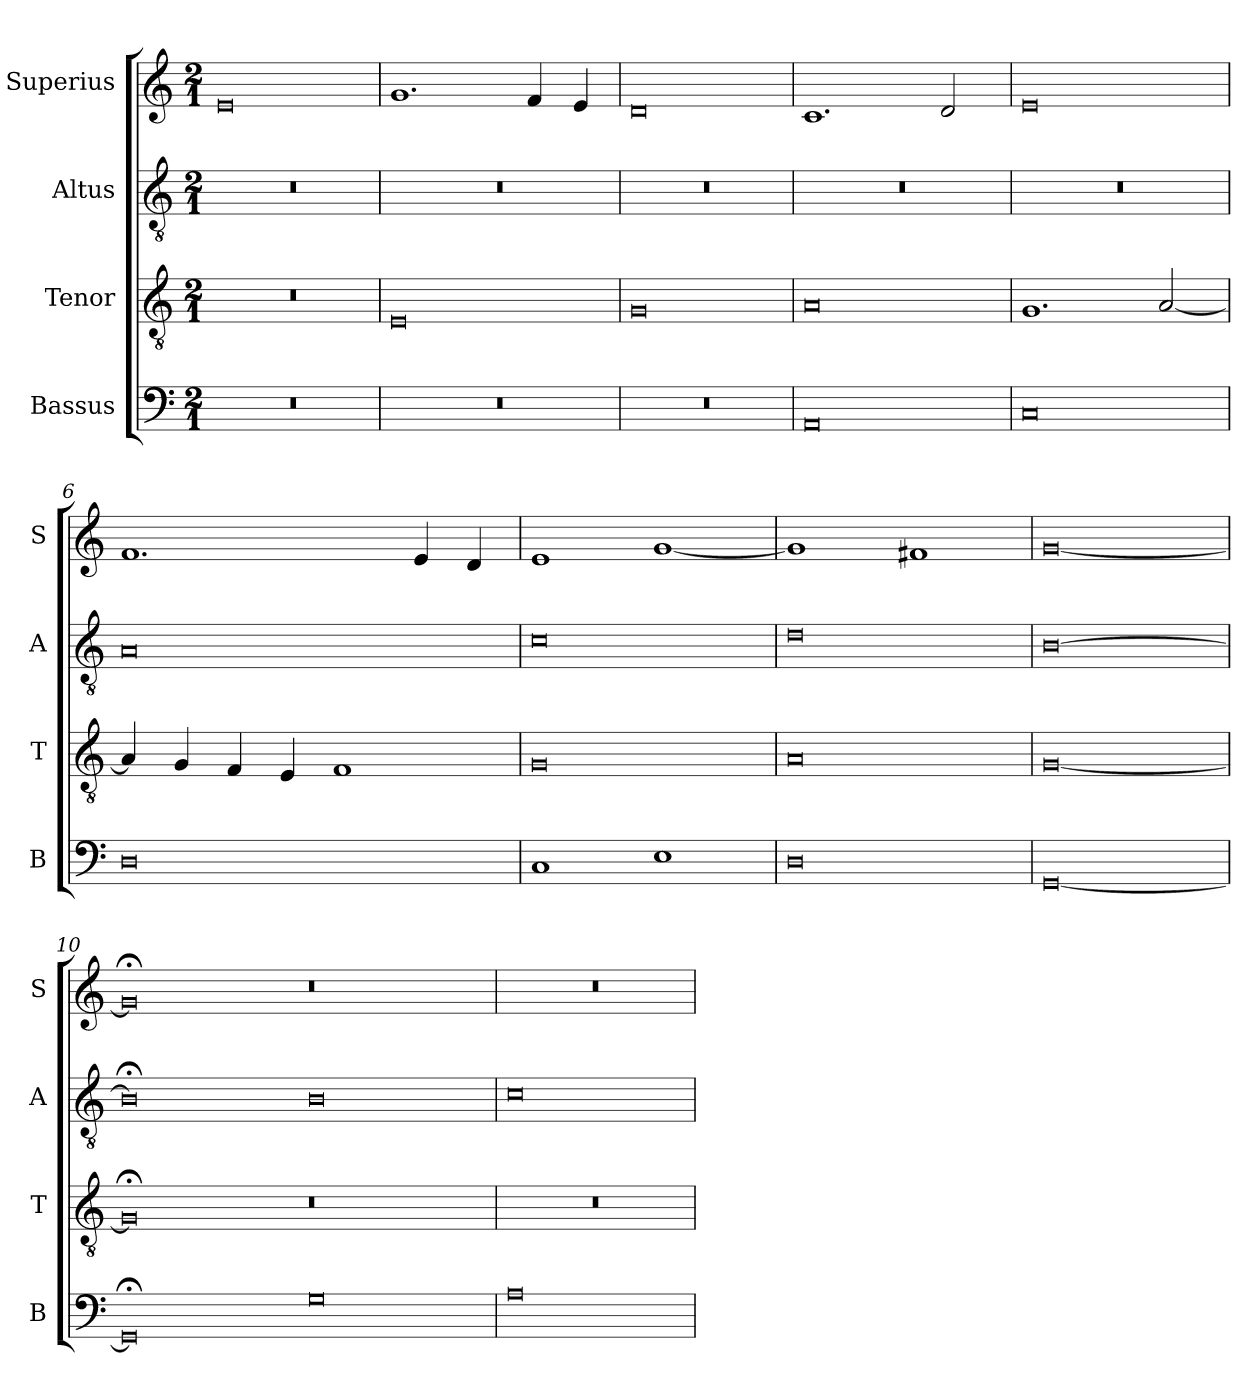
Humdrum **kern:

**kern	**kern	**kern	**kern
*part4	*part3	*part2	*part1
*staff4	*staff3	*staff2	*staff1
*I"Bassus	*I"Tenor	*I"Altus	*I"Superius
*I'B	*I'T	*I'A	*I'S
*clefF4	*clefGv2	*clefGv2	*clefG2
*k[]	*k[]	*k[]	*k[]
*M2/1	*M2/1	*M2/1	*M2/1
=1	=1	=1	=1
0r	0r	0r	0e
=2	=2	=2	=2
0r	0E	0r	1.g
.	.	.	4f/
.	.	.	4e/
=3	=3	=3	=3
0r	0G	0r	0d
=4	=4	=4	=4
0AA	0A	0r	1.c
.	.	.	2d/
=5	=5	=5	=5
0C	1.G	0r	0e
.	[2A/	.	.
=6	=6	=6	=6
0D	4A/]	0A	1.f
.	4G/	.	.
.	4F/	.	.
.	4E/	.	.
.	1F	.	.
.	.	.	4e/
.	.	.	4d/
=7	=7	=7	=7
1C	0G	0c	1e
1E	.	.	[1g
=8	=8	=8	=8
0D	0A	0d	1g]
.	.	.	1f#X
=9	=9	=9	=9
[0GG	[0G	[0B	[0g
=10	=10	=10	=10
0GG;<]	0G;<]	0B;<]	0g;<]
0G	0r	0B	0r
=11	=11	=11	=11
0A	0r	0c	0r
=	=	=	=
*-	*-	*-	*-
